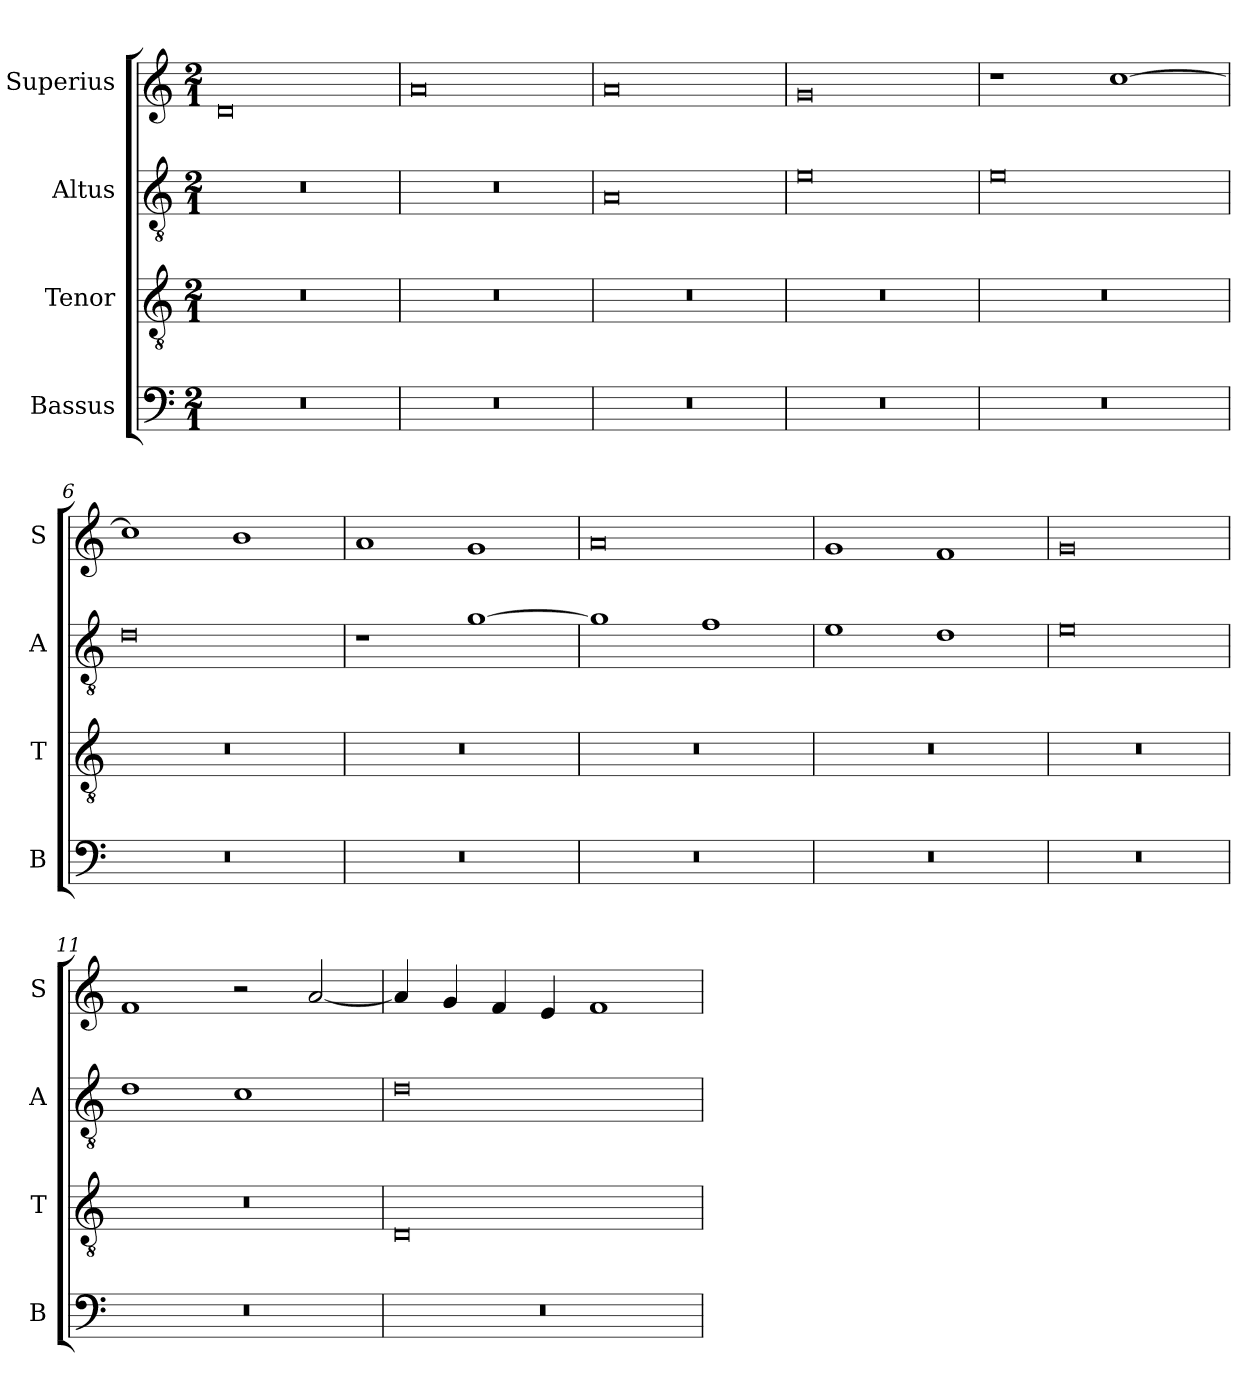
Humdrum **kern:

**kern	**kern	**kern	**kern
*part4	*part3	*part2	*part1
*staff4	*staff3	*staff2	*staff1
*I"Bassus	*I"Tenor	*I"Altus	*I"Superius
*I'B	*I'T	*I'A	*I'S
*clefF4	*clefGv2	*clefGv2	*clefG2
*k[]	*k[]	*k[]	*k[]
*M2/1	*M2/1	*M2/1	*M2/1
=1	=1	=1	=1
0r	0r	0r	0d
=2	=2	=2	=2
0r	0r	0r	0a
=3	=3	=3	=3
0r	0r	0A	0a
=4	=4	=4	=4
0r	0r	0e	0g
=5	=5	=5	=5
0r	0r	0e	1r
.	.	.	[1cc
=6	=6	=6	=6
0r	0r	0d	1cc]
.	.	.	1b
=7	=7	=7	=7
0r	0r	1r	1a
.	.	[1g	1g
=8	=8	=8	=8
0r	0r	1g]	0a
.	.	1f	.
=9	=9	=9	=9
0r	0r	1e	1g
.	.	1d	1f
=10	=10	=10	=10
0r	0r	0e	0g
=11	=11	=11	=11
0r	0r	1d	1f
.	.	1c	2r
.	.	.	[2a/
=12	=12	=12	=12
0r	0D	0d	4a/]
.	.	.	4g/
.	.	.	4f/
.	.	.	4e/
.	.	.	1f
=	=	=	=
*-	*-	*-	*-
